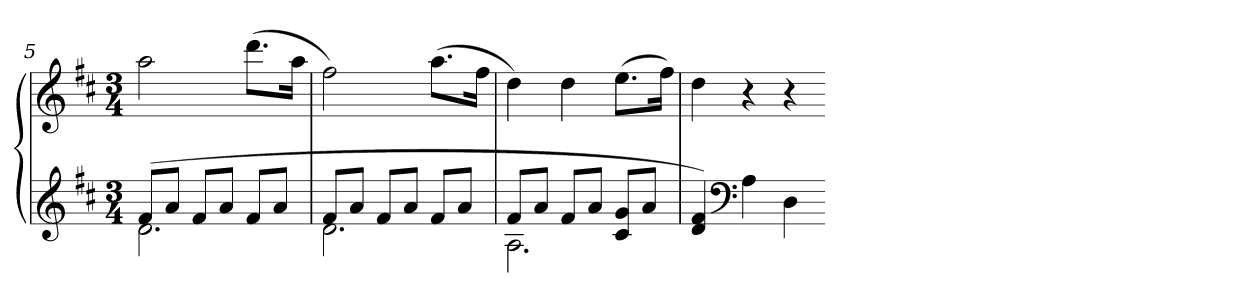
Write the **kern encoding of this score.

**kern	**kern
*part1	*part1
*staff2	*staff1
*clefG2	*clefG2
*k[f#c#]	*k[f#c#]
*M3/4	*M3/4
=5	=5
*^	*
(8f#L	2.d	2aa
8aJ	.	.
8f#L	.	.
8aJ	.	.
8f#L	.	(8.dddL
8aJ	.	.
.	.	16aaJk
=6	=6	=6
8f#L	2.d	2ff#)
8aJ	.	.
8f#L	.	.
8aJ	.	.
8f#L	.	(8.aaL
8aJ	.	.
.	.	16ff#Jk
=7	=7	=7
8f#L	2.A	4dd)
8aJ	.	.
8f#L	.	4dd
8aJ	.	.
8c# 8gL	.	(8.eeL
8aJ	.	.
.	.	16ff#Jk)
*v	*v	*
=8	=8
4d 4f#)	4dd
*clefF4	*
4A	4r
4D	4r
=-	=-
*-	*-
